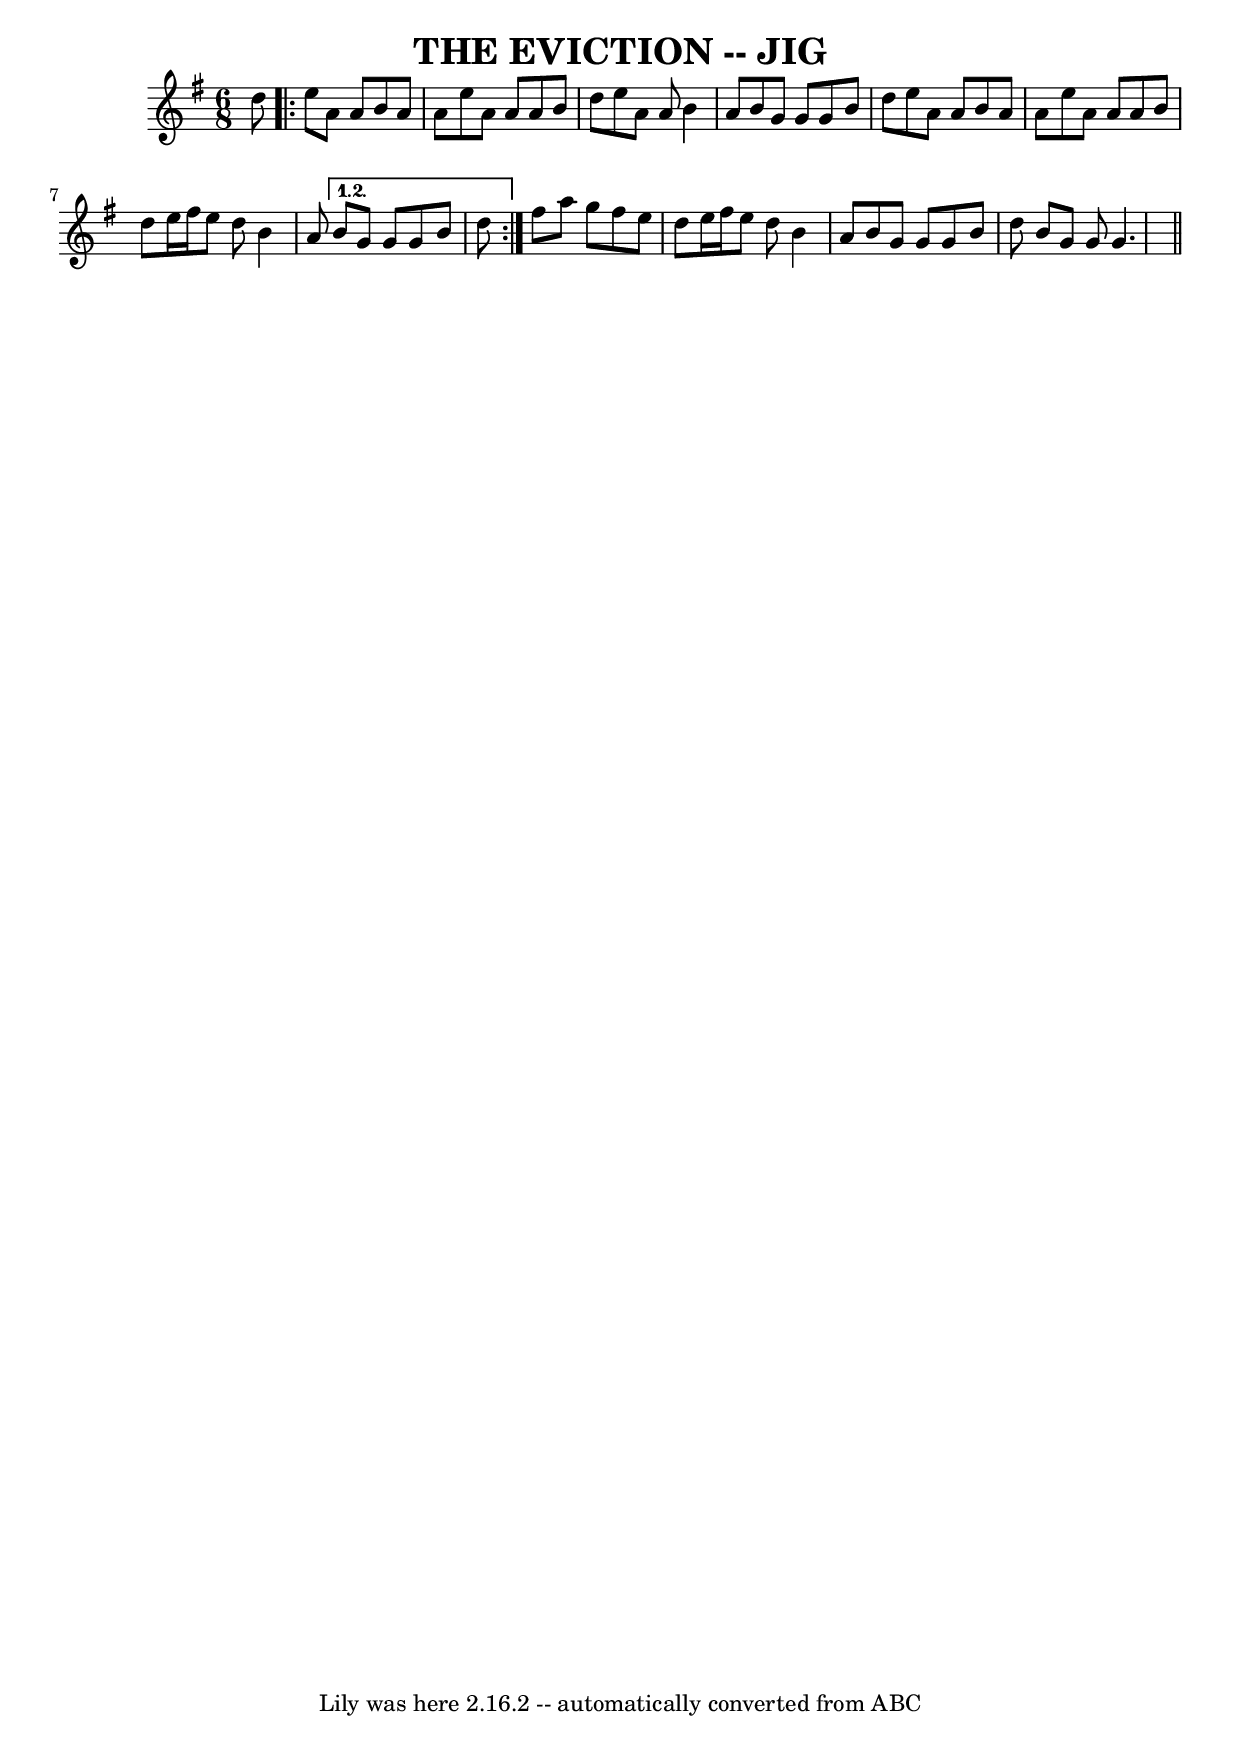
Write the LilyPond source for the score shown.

\version "2.7.40"
\include "Mammoth.ily"
\header {
	%% book = "Ryan's Mammoth Collection, p104"
	crossRefNumber = "1"
	footnotes = "\\\\\"Scat:ter the Mud\" in CRE 1.\\\\\"The Maids of Tramore\" Roche"
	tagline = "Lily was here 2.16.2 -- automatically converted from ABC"
	title = "THE EVICTION -- JIG"
}
voicedefault =  {


\time 6/8 \key g \major d''8    \repeat volta 2 { e''8 a'8 a'8 b'8 
 a'8 a'8    |
 e''8 a'8 a'8 a'8 b'8 d''8    
|
 e''8 a'8 a'8 b'4 a'8    |
 b'8 g'8 g'8    
g'8 b'8 d''8    |
 e''8 a'8 a'8 b'8 a'8 a'8    
|
 e''8 a'8 a'8 a'8 b'8 d''8    |
 e''16    
fis''16 e''8 d''8 b'4 a'8    } \alternative{{ b'8 g'8 g'8   
 g'8 b'8 d''8    } } fis''8 a''8 g''8 fis''8 e''8    
d''8    |
 e''16 fis''16 e''8 d''8 b'4 a'8    |
   
b'8 g'8 g'8 g'8 b'8 d''8    \bar ":|" b'8 g'8 g'8    
g'4.    \bar "||"   
}

\score{
    <<

	\context Staff="default"
	{
	    \voicedefault 
	}

    >>
	\layout {
	}
	\midi {}
}
